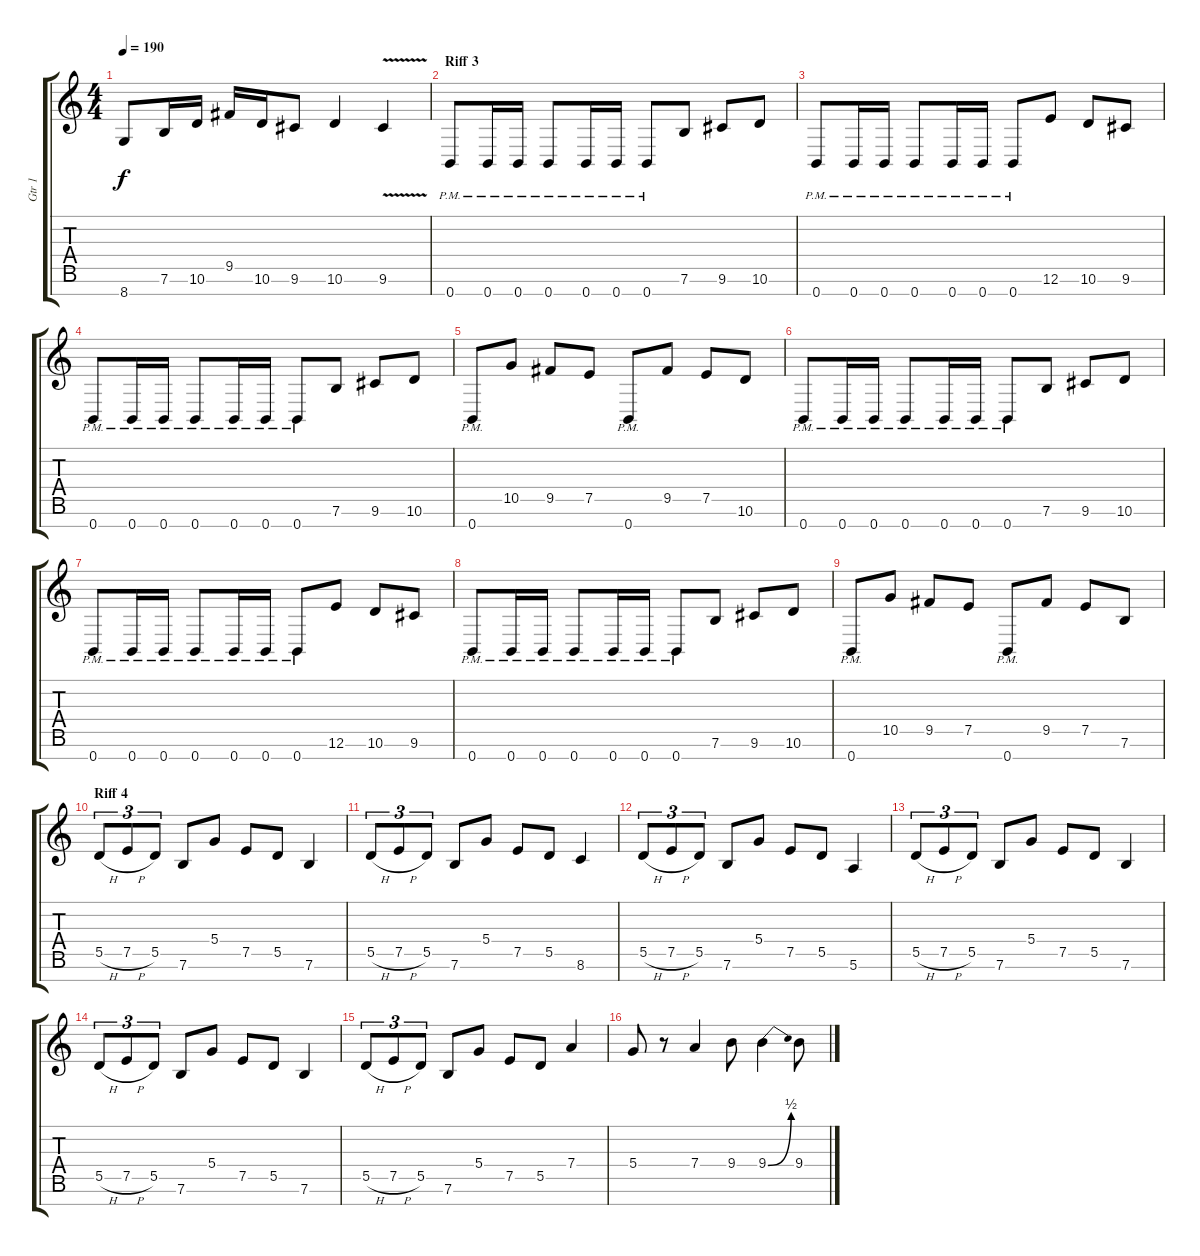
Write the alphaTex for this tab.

\track ("Gtr 1" "Gtr 1") {instrument distortionguitar}
\staff {score tabs}
\tuning (E4 B3 G3 D3 A2 E2 B1) {hide}
\ts (4 4)
\tempo 190
\clef g2
\ks c
8.7.8{dy f} 7.6.16 10.6.16 9.5.16 10.6.16 9.6.8 10.6.4 9.6{v}.4 |
\section ("" "Riff 3")
0.7{pm}.8 0.7{pm}.16 0.7{pm}.16 0.7{pm}.8 0.7{pm}.16 0.7{pm}.16 0.7{pm}.8 7.6.8 9.6.8 10.6.8 |
0.7{pm}.8 0.7{pm}.16 0.7{pm}.16 0.7{pm}.8 0.7{pm}.16 0.7{pm}.16 0.7{pm}.8 12.6.8 10.6.8 9.6.8 |
0.7{pm}.8 0.7{pm}.16 0.7{pm}.16 0.7{pm}.8 0.7{pm}.16 0.7{pm}.16 0.7{pm}.8 7.6.8 9.6.8 10.6.8 |
0.7{pm}.8 10.5.8 9.5.8 7.5.8 0.7{pm}.8 9.5.8 7.5.8 10.6.8 |
0.7{pm}.8 0.7{pm}.16 0.7{pm}.16 0.7{pm}.8 0.7{pm}.16 0.7{pm}.16 0.7{pm}.8 7.6.8 9.6.8 10.6.8 |
0.7{pm}.8 0.7{pm}.16 0.7{pm}.16 0.7{pm}.8 0.7{pm}.16 0.7{pm}.16 0.7{pm}.8 12.6.8 10.6.8 9.6.8 |
0.7{pm}.8 0.7{pm}.16 0.7{pm}.16 0.7{pm}.8 0.7{pm}.16 0.7{pm}.16 0.7{pm}.8 7.6.8 9.6.8 10.6.8 |
0.7{pm}.8 10.5.8 9.5.8 7.5.8 0.7{pm}.8 9.5.8 7.5.8 7.6.8 |
\section ("" "Riff 4")
5.5{h}.8{tu (3 2)} 7.5{h}.8{tu (3 2)} 5.5.8{tu (3 2)} 7.6.8 5.4.8 7.5.8 5.5.8 7.6.4 |
5.5{h}.8{tu (3 2)} 7.5{h}.8{tu (3 2)} 5.5.8{tu (3 2)} 7.6.8 5.4.8 7.5.8 5.5.8 8.6.4 |
5.5{h}.8{tu (3 2)} 7.5{h}.8{tu (3 2)} 5.5.8{tu (3 2)} 7.6.8 5.4.8 7.5.8 5.5.8 5.6.4 |
5.5{h}.8{tu (3 2)} 7.5{h}.8{tu (3 2)} 5.5.8{tu (3 2)} 7.6.8 5.4.8 7.5.8 5.5.8 7.6.4 |
5.5{h}.8{tu (3 2)} 7.5{h}.8{tu (3 2)} 5.5.8{tu (3 2)} 7.6.8 5.4.8 7.5.8 5.5.8 7.6.4 |
5.5{h}.8{tu (3 2)} 7.5{h}.8{tu (3 2)} 5.5.8{tu (3 2)} 7.6.8 5.4.8 7.5.8 5.5.8 7.4.4 |
5.4.8 r.8 7.4.4 9.4.8 9.4{be (bend 0 0 60 2)}.4 9.4.8
